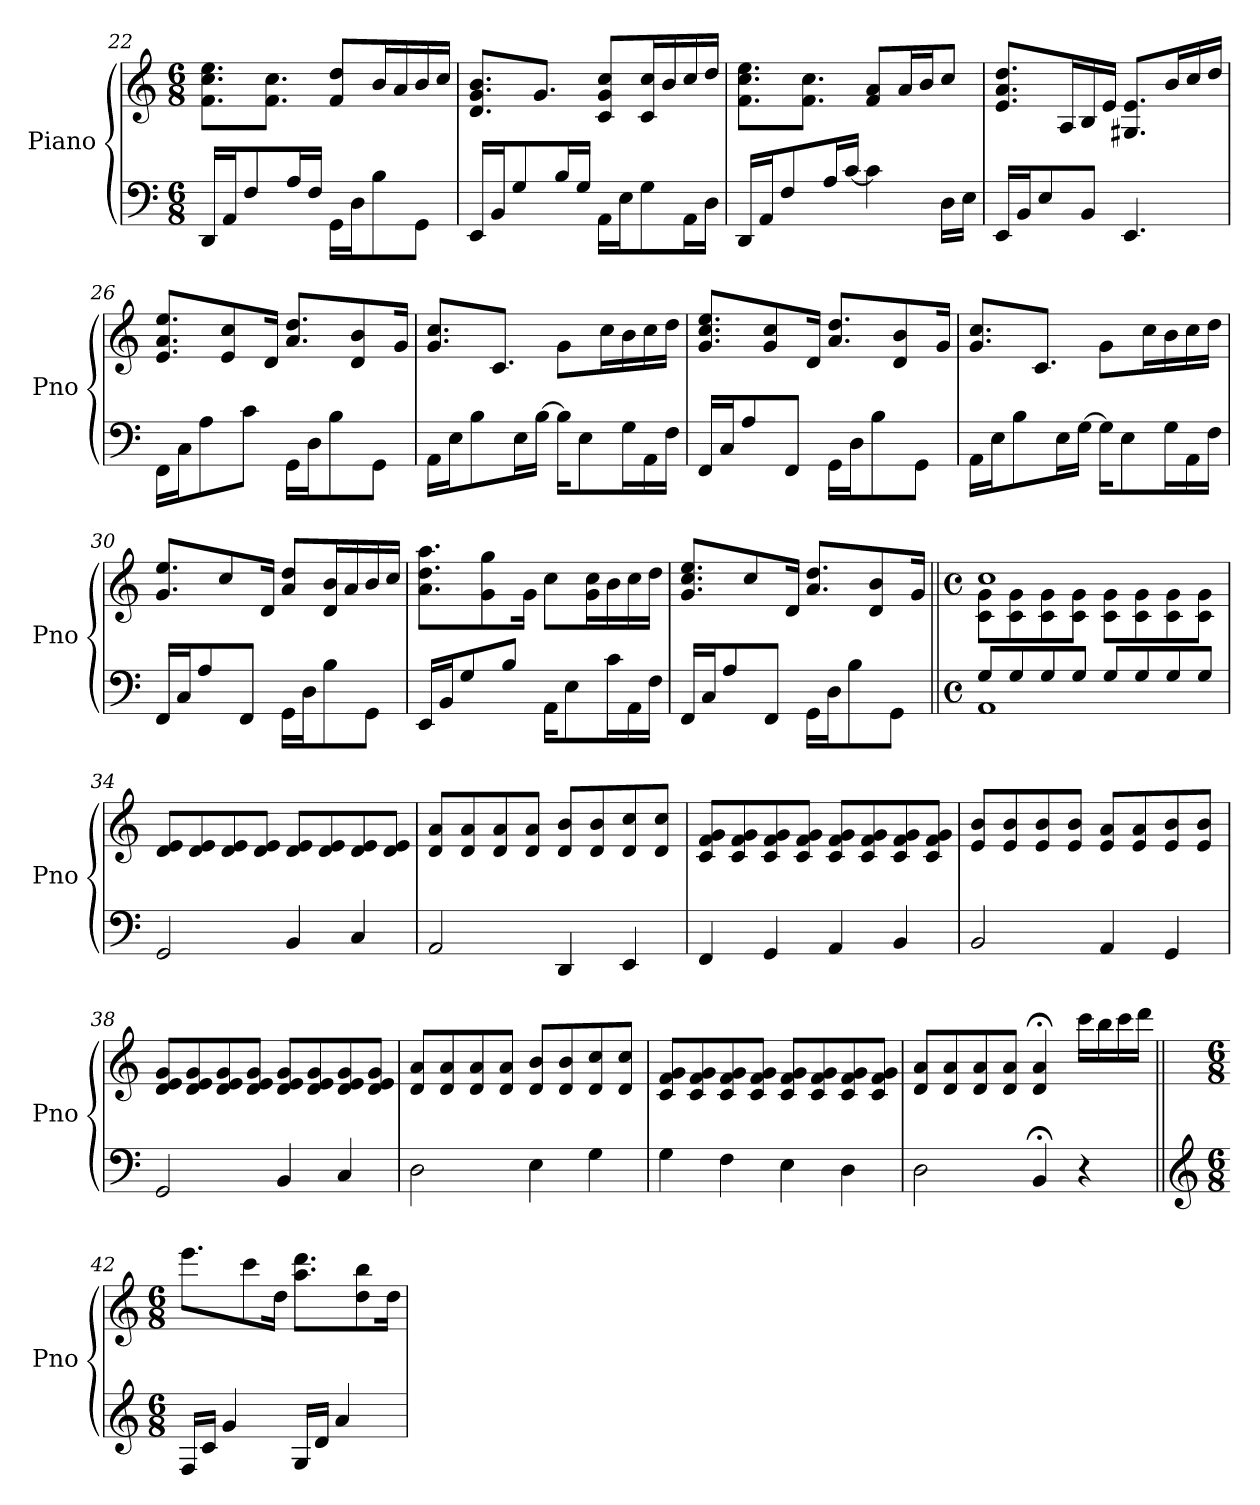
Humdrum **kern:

**kern	**kern
*part1	*part1
*staff2	*staff1
*I"Piano	*
*I'Pno	*
!!LO:PB:g=z
*clefF4	*clefG2
*k[]	*k[]
*M6/8	*M6/8
=22	=22
16DD/LL	8.f\ 8.cc\ 8.ee\L
16AA/J	.
8F/	.
.	8.f\ 8.cc\J
16A/L	.
16F/JJ	.
16GG\LL	8f/ 8dd/L
16D\J	.
8B\	16b/L
.	16a/
8GG\J	16b/
.	16cc/JJ
=23	=23
16EE/LL	8.d/ 8.g/ 8.b/L
16BB/J	.
8G/	.
.	8.g/J
16B/L	.
16G/JJ	.
16AA\LL	8c/ 8g/ 8cc/L
16E\J	.
8G\	16c/ 16cc/L
.	16b/
16AA\L	16cc/
16D\JJ	16dd/JJ
=24	=24
16DD/LL	8.f\ 8.cc\ 8.ee\L
16AA/J	.
8F/	.
.	8.f\ 8.cc\J
16A/L	.
[16c/JJ	.
4c\]	8f/ 8a/L
.	16a/L
.	16b/J
16D\LL	8cc/J
16E\JJ	.
=25	=25
16EE/LL	8.e/ 8.a/ 8.dd/L
16BB/J	.
8E/	.
.	16A/L
8BB/J	16B/
.	16e/JJ
4.EE/	8.G#X/ 8.e/L
.	16b/L
.	16cc/
.	16dd/JJ
!!LO:LB:g=z
=26	=26
16FF\LL	8.e/ 8.a/ 8.ee/L
16C\J	.
8A\	.
.	8e/ 8cc/
8c\J	.
.	16d/Jk
16GG\LL	8.a/ 8.dd/L
16D\J	.
8B\	.
.	8d/ 8b/
8GG\J	.
.	16g/Jk
=27	=27
16AA\LL	8.g/ 8.cc/L
16E\J	.
8B\	.
.	8.c/J
16E\L	.
[16B\JJ	.
16B\KL]	8g\L
8E\	.
.	16cc\L
16G\L	16b\
16AA\	16cc\
16F\JJ	16dd\JJ
=28	=28
16FF/LL	8.g/ 8.cc/ 8.ee/L
16C/J	.
8A/	.
.	8g/ 8cc/
8FF/J	.
.	16d/Jk
16GG\LL	8.a/ 8.dd/L
16D\J	.
8B\	.
.	8d/ 8b/
8GG\J	.
.	16g/Jk
=29	=29
16AA\LL	8.g/ 8.cc/L
16E\J	.
8B\	.
.	8.c/J
16E\L	.
[16G\JJ	.
16G\KL]	8g\L
8E\	.
.	16cc\L
16G\L	16b\
16AA\	16cc\
16F\JJ	16dd\JJ
!!LO:LB:g=z
=30	=30
16FF/LL	8.g/ 8.ee/L
16C/J	.
8A/	.
.	8cc/
8FF/J	.
.	16d/Jk
16GG\LL	8a/ 8dd/L
16D\J	.
8B\	16d/ 16b/L
.	16a/
8GG\J	16b/
.	16cc/JJ
=31	=31
16EE/LL	8.a\ 8.dd\ 8.aa\L
16BB/J	.
8G/	.
.	8g\ 8gg\
8B/J	.
.	16g\Jk
16AA\KL	8cc\L
8E\	.
.	16g\ 16cc\L
16c\L	16b\
16AA\	16cc\
16F\JJ	16dd\JJ
=32	=32
16FF/LL	8.g/ 8.cc/ 8.ee/L
16C/J	.
8A/	.
.	8cc/
8FF/J	.
.	16d/Jk
16GG\LL	8.a/ 8.dd/L
16D\J	.
8B\	.
.	8d/ 8b/
8GG\J	.
.	16g/Jk
=33||	=33||
*M4/4	*M4/4
*met(c)	*met(c)
*	*MM42
*^	*^
8G/L	1AA	8c\ 8g\L	1cc
8G/	.	8c\ 8g\	.
8G/	.	8c\ 8g\	.
8G/J	.	8c\ 8g\J	.
8G/L	.	8c\ 8g\L	.
8G/	.	8c\ 8g\	.
8G/	.	8c\ 8g\	.
8G/J	.	8c\ 8g\J	.
*v	*v	*	*
*	*v	*v
!!LO:LB:g=z
=34	=34
2GG/	8d/ 8e/L
.	8d/ 8e/
.	8d/ 8e/
.	8d/ 8e/J
4BB/	8d/ 8e/L
.	8d/ 8e/
4C/	8d/ 8e/
.	8d/ 8e/J
=35	=35
2AA/	8d/ 8a/L
.	8d/ 8a/
.	8d/ 8a/
.	8d/ 8a/J
4DD/	8d/ 8b/L
.	8d/ 8b/
4EE/	8d/ 8cc/
.	8d/ 8cc/J
=36	=36
4FF/	8c/ 8f/ 8g/L
.	8c/ 8f/ 8g/
4GG/	8c/ 8f/ 8g/
.	8c/ 8f/ 8g/J
4AA/	8c/ 8f/ 8g/L
.	8c/ 8f/ 8g/
4BB/	8c/ 8f/ 8g/
.	8c/ 8f/ 8g/J
=37	=37
2BB/	8e/ 8b/L
.	8e/ 8b/
.	8e/ 8b/
.	8e/ 8b/J
4AA/	8e/ 8a/L
.	8e/ 8a/
4GG/	8e/ 8b/
.	8e/ 8b/J
!!LO:LB:g=z
=38	=38
2GG/	8d/ 8e/ 8g/L
.	8d/ 8e/ 8g/
.	8d/ 8e/ 8g/
.	8d/ 8e/ 8g/J
4BB/	8d/ 8e/ 8g/L
.	8d/ 8e/ 8g/
4C/	8d/ 8e/ 8g/
.	8d/ 8e/ 8g/J
=39	=39
2D\	8d/ 8a/L
.	8d/ 8a/
.	8d/ 8a/
.	8d/ 8a/J
4E\	8d/ 8b/L
.	8d/ 8b/
4G\	8d/ 8cc/
.	8d/ 8cc/J
=40	=40
4G\	8c/ 8f/ 8g/L
.	8c/ 8f/ 8g/
4F\	8c/ 8f/ 8g/
.	8c/ 8f/ 8g/J
4E\	8c/ 8f/ 8g/L
.	8c/ 8f/ 8g/
4D\	8c/ 8f/ 8g/
.	8c/ 8f/ 8g/J
=41	=41
2D\	8d/ 8a/L
.	8d/ 8a/
.	8d/ 8a/
.	8d/ 8a/J
4BB;</	4d/; 4a/;
4r	16ccc\LL
.	16bb\
.	16ccc\
.	16ddd\JJ
!!LO:LB:g=z
=42||	=42||
*clefG2	*
*M6/8	*M6/8
*	*MM77
16F/LL	8.eee\L
16c/JJ	.
4g/	.
.	8ccc\
.	16dd\Jk
16G/LL	8.aa\ 8.ddd\L
16d/JJ	.
4a/	.
.	8dd\ 8bb\
.	16dd\Jk
=	=
*-	*-
